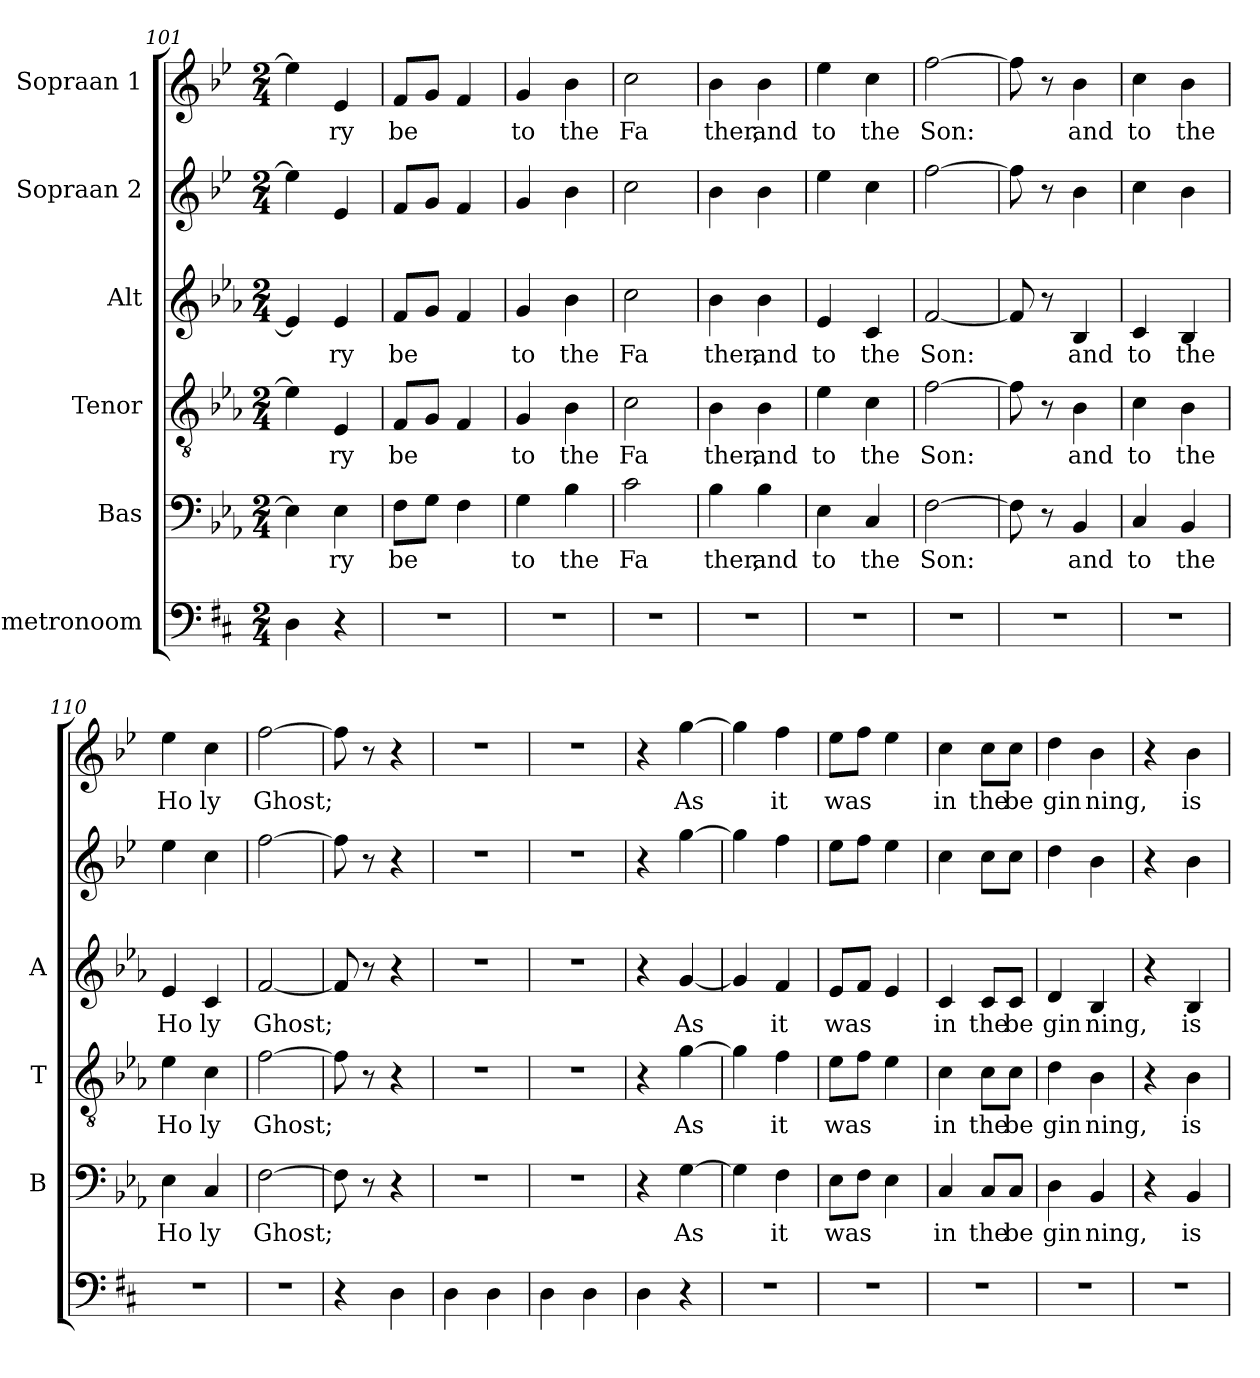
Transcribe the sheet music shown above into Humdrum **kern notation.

**kern	**kern	**text	**kern	**text	**kern	**text	**kern	**kern	**text
*part6	*part5	*part5	*part4	*part4	*part3	*part3	*part2	*part1	*part1
*staff6	*staff5	*staff5	*staff4	*staff4	*staff3	*staff3	*staff2	*staff1	*staff1
*I"metronoom	*I"Bas	*	*I"Tenor	*	*I"Alt	*	*I"Sopraan 2	*I"Sopraan 1	*
*	*I'B	*	*I'T	*	*I'A	*	*	*	*
*clefF4	*clefF4	*	*clefGv2	*	*clefG2	*	*clefG2	*clefG2	*
*k[f#c#]	*k[b-e-a-]	*	*k[b-e-a-]	*	*k[b-e-a-]	*	*k[b-e-]	*k[b-e-]	*
*M2/4	*M2/4	*	*M2/4	*	*M2/4	*	*M2/4	*M2/4	*
=101	=101	=101	=101	=101	=101	=101	=101	=101	=101
4D\	4E-\]	-	4e-\]	-	4e-/]	-	4ee-\]	4ee-\]	-
4r	4E-\	ry	4E-/	ry	4e-/	ry	4e-/	4e-/	ry
=102	=102	=102	=102	=102	=102	=102	=102	=102	=102
2r	8F\L	be	8F/L	be	8f/L	be	8f/L	8f/L	be
.	8G\J	.	8G/J	.	8g/J	.	8g/J	8g/J	.
.	4F\	.	4F/	.	4f/	.	4f/	4f/	.
=103	=103	=103	=103	=103	=103	=103	=103	=103	=103
2r	4G\	to	4G/	to	4g/	to	4g/	4g/	to
.	4B-\	the	4B-\	the	4b-\	the	4b-\	4b-\	the
!!LO:PB:g=z
=104	=104	=104	=104	=104	=104	=104	=104	=104	=104
2r	2c\	Fa	2c\	Fa	2cc\	Fa	2cc\	2cc\	Fa
=105	=105	=105	=105	=105	=105	=105	=105	=105	=105
2r	4B-\	ther,	4B-\	ther,	4b-\	ther,	4b-\	4b-\	ther,
.	4B-\	and	4B-\	and	4b-\	and	4b-\	4b-\	and
=106	=106	=106	=106	=106	=106	=106	=106	=106	=106
2r	4E-\	to	4e-\	to	4e-/	to	4ee-\	4ee-\	to
.	4C/	the	4c\	the	4c/	the	4cc\	4cc\	the
=107	=107	=107	=107	=107	=107	=107	=107	=107	=107
2r	[2F\	Son:	[2f\	Son:	[2f/	Son:	[2ff\	[2ff\	Son:
=108	=108	=108	=108	=108	=108	=108	=108	=108	=108
2r	8F\]	.	8f\]	.	8f/]	.	8ff\]	8ff\]	.
.	8r	.	8r	.	8r	.	8r	8r	.
.	4BB-/	and	4B-\	and	4B-/	and	4b-\	4b-\	and
=109	=109	=109	=109	=109	=109	=109	=109	=109	=109
2r	4C/	to	4c\	to	4c/	to	4cc\	4cc\	to
.	4BB-/	the	4B-\	the	4B-/	the	4b-\	4b-\	the
=110	=110	=110	=110	=110	=110	=110	=110	=110	=110
2r	4E-\	Ho	4e-\	Ho	4e-/	Ho	4ee-\	4ee-\	Ho
.	4C/	ly	4c\	ly	4c/	ly	4cc\	4cc\	ly
=111	=111	=111	=111	=111	=111	=111	=111	=111	=111
2r	[2F\	Ghost;	[2f\	Ghost;	[2f/	Ghost;	[2ff\	[2ff\	Ghost;
=112	=112	=112	=112	=112	=112	=112	=112	=112	=112
4r	8F\]	.	8f\]	.	8f/]	.	8ff\]	8ff\]	.
.	8r	.	8r	.	8r	.	8r	8r	.
4D\	4r	.	4r	.	4r	.	4r	4r	.
=113	=113	=113	=113	=113	=113	=113	=113	=113	=113
4D\	2r	.	2r	.	2r	.	2r	2r	.
4D\	.	.	.	.	.	.	.	.	.
!!LO:PB:g=z
=114	=114	=114	=114	=114	=114	=114	=114	=114	=114
4D\	2r	.	2r	.	2r	.	2r	2r	.
4D\	.	.	.	.	.	.	.	.	.
=115	=115	=115	=115	=115	=115	=115	=115	=115	=115
4D\	4r	.	4r	.	4r	.	4r	4r	.
4r	[4G\	As	[4g\	As	[4g/	As	[4gg\	[4gg\	As
=116	=116	=116	=116	=116	=116	=116	=116	=116	=116
2r	4G\]	.	4g\]	.	4g/]	.	4gg\]	4gg\]	.
.	4F\	it	4f\	it	4f/	it	4ff\	4ff\	it
=117	=117	=117	=117	=117	=117	=117	=117	=117	=117
2r	8E-\L	was	8e-\L	was	8e-/L	was	8ee-\L	8ee-\L	was
.	8F\J	.	8f\J	.	8f/J	.	8ff\J	8ff\J	.
.	4E-\	.	4e-\	.	4e-/	.	4ee-\	4ee-\	.
=118	=118	=118	=118	=118	=118	=118	=118	=118	=118
2r	4C/	in	4c\	in	4c/	in	4cc\	4cc\	in
.	8C/L	the	8c\L	the	8c/L	the	8cc\L	8cc\L	the
.	8C/J	be	8c\J	be	8c/J	be	8cc\J	8cc\J	be
=119	=119	=119	=119	=119	=119	=119	=119	=119	=119
2r	4D\	gin	4d\	gin	4d/	gin	4dd\	4dd\	gin
.	4BB-/	ning,	4B-\	ning,	4B-/	ning,	4b-\	4b-\	ning,
=120	=120	=120	=120	=120	=120	=120	=120	=120	=120
2r	4r	.	4r	.	4r	.	4r	4r	.
.	4BB-/	is	4B-\	is	4B-/	is	4b-\	4b-\	is
=	=	=	=	=	=	=	=	=	=
*-	*-	*-	*-	*-	*-	*-	*-	*-	*-
